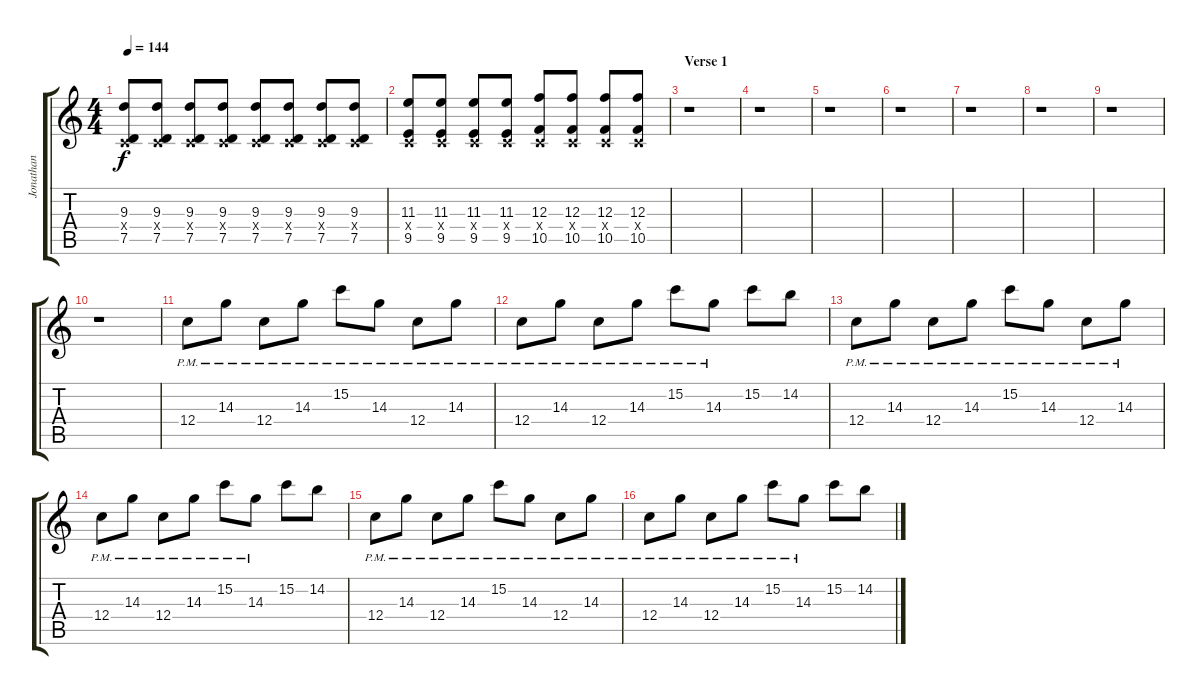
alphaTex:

\track ("Jonathan" "Jonathan") {instrument overdrivenguitar}
\staff {score tabs}
\tuning (D4 A3 F3 C3 G2 C2) {hide}
\ts (4 4)
\tempo 144
\clef g2
\ks c
(9.3 0.4{x} 7.5).8{dy f} (9.3 0.4{x} 7.5).8 (9.3 0.4{x} 7.5).8 (9.3 0.4{x} 7.5).8 (9.3 0.4{x} 7.5).8 (9.3 0.4{x} 7.5).8 (9.3 0.4{x} 7.5).8 (9.3 0.4{x} 7.5).8 |
(11.3 0.4{x} 9.5).8 (11.3 0.4{x} 9.5).8 (11.3 0.4{x} 9.5).8 (11.3 0.4{x} 9.5).8 (12.3 0.4{x} 10.5).8 (12.3 0.4{x} 10.5).8 (12.3 0.4{x} 10.5).8 (12.3 0.4{x} 10.5).8 |
\section ("" "Verse 1")
r.1 |
r.1 |
r.1 |
r.1 |
r.1 |
r.1 |
r.1 |
r.1 |
12.4{pm}.8 14.3{pm}.8 12.4{pm}.8 14.3{pm}.8 15.2{pm}.8 14.3{pm}.8 12.4{pm}.8 14.3{pm}.8 |
12.4{pm}.8 14.3{pm}.8 12.4{pm}.8 14.3{pm}.8 15.2{pm}.8 14.3{pm}.8 15.2.8 14.2.8 |
12.4{pm}.8 14.3{pm}.8 12.4{pm}.8 14.3{pm}.8 15.2{pm}.8 14.3{pm}.8 12.4{pm}.8 14.3{pm}.8 |
12.4{pm}.8 14.3{pm}.8 12.4{pm}.8 14.3{pm}.8 15.2{pm}.8 14.3{pm}.8 15.2.8 14.2.8 |
12.4{pm}.8 14.3{pm}.8 12.4{pm}.8 14.3{pm}.8 15.2{pm}.8 14.3{pm}.8 12.4{pm}.8 14.3{pm}.8 |
12.4{pm}.8 14.3{pm}.8 12.4{pm}.8 14.3{pm}.8 15.2{pm}.8 14.3{pm}.8 15.2.8 14.2.8
